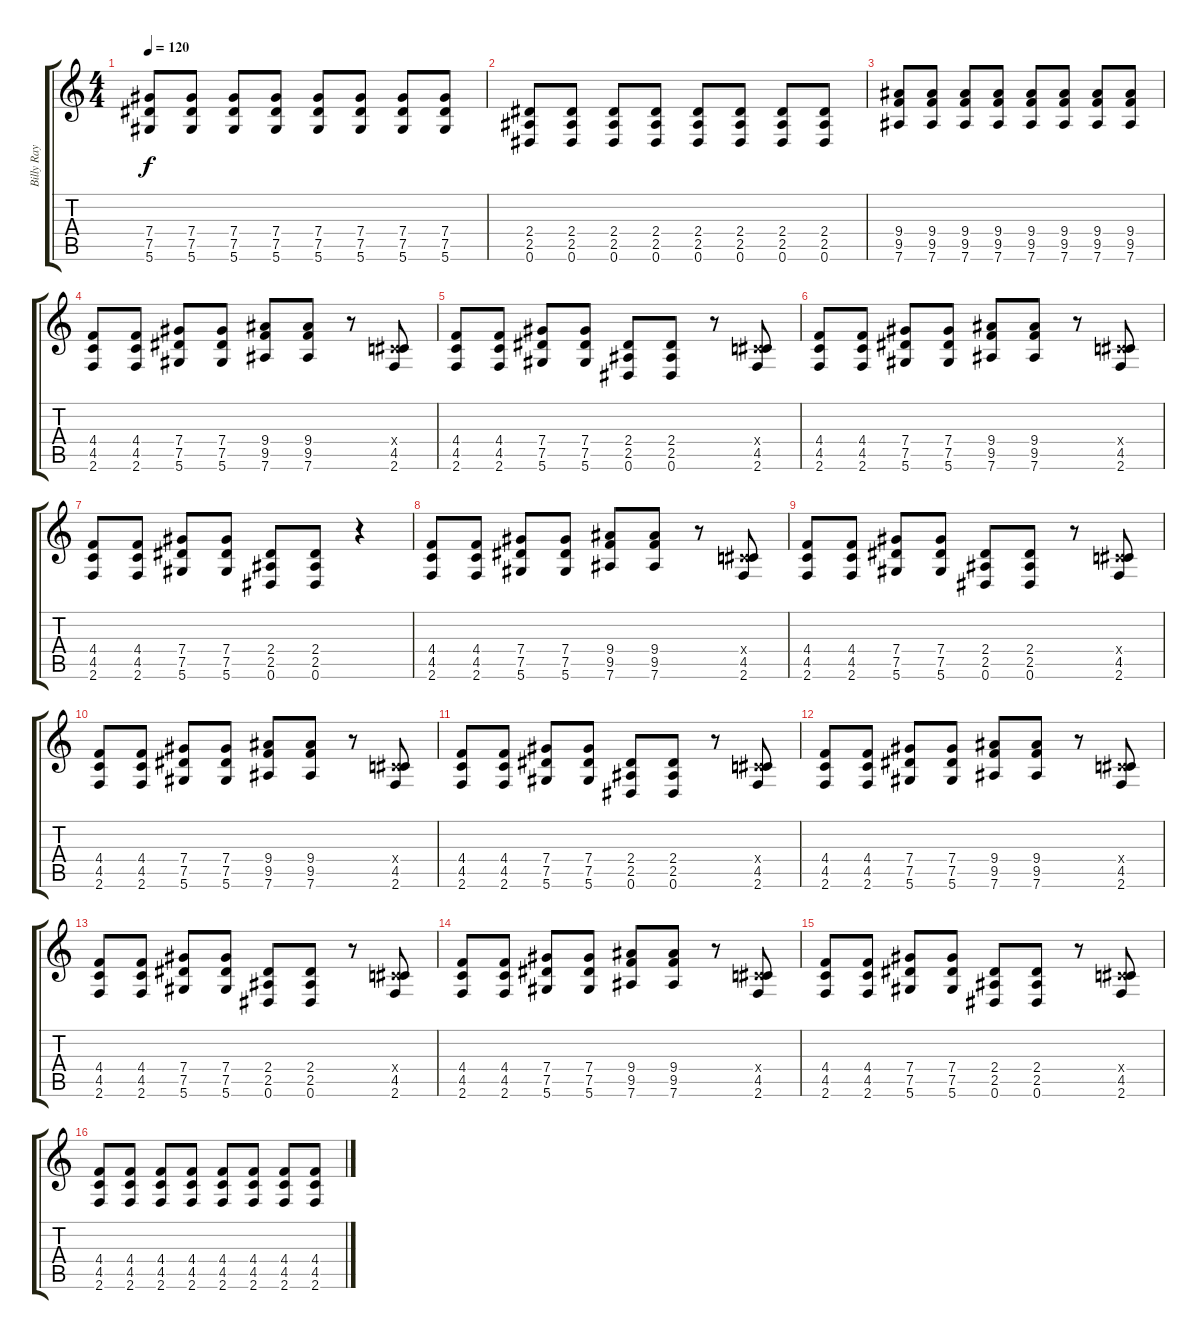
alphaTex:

\track ("Billy Ray Cyrus" "Billy Ray ") {instrument distortionguitar}
\staff {score tabs}
\tuning (Eb4 Bb3 Gb3 Db3 Ab2 Eb2) {hide}
\ts (4 4)
\tempo 120
\clef g2
\ks c
(7.4 7.5 5.6).8{dy f} (7.4 7.5 5.6).8 (7.4 7.5 5.6).8 (7.4 7.5 5.6).8 (7.4 7.5 5.6).8 (7.4 7.5 5.6).8 (7.4 7.5 5.6).8 (7.4 7.5 5.6).8 |
(2.4 2.5 0.6).8 (2.4 2.5 0.6).8 (2.4 2.5 0.6).8 (2.4 2.5 0.6).8 (2.4 2.5 0.6).8 (2.4 2.5 0.6).8 (2.4 2.5 0.6).8 (2.4 2.5 0.6).8 |
(9.4 9.5 7.6).8 (9.4 9.5 7.6).8 (9.4 9.5 7.6).8 (9.4 9.5 7.6).8 (9.4 9.5 7.6).8 (9.4 9.5 7.6).8 (9.4 9.5 7.6).8 (9.4 9.5 7.6).8 |
(4.4 4.5 2.6).8 (4.4 4.5 2.6).8 (7.4 7.5 5.6).8 (7.4 7.5 5.6).8 (9.4 9.5 7.6).8 (9.4 9.5 7.6).8 r.8 (0.4{x} 4.5 2.6).8 |
(4.4 4.5 2.6).8 (4.4 4.5 2.6).8 (7.4 7.5 5.6).8 (7.4 7.5 5.6).8 (2.4 2.5 0.6).8 (2.4 2.5 0.6).8 r.8 (0.4{x} 4.5 2.6).8 |
(4.4 4.5 2.6).8 (4.4 4.5 2.6).8 (7.4 7.5 5.6).8 (7.4 7.5 5.6).8 (9.4 9.5 7.6).8 (9.4 9.5 7.6).8 r.8 (0.4{x} 4.5 2.6).8 |
(4.4 4.5 2.6).8 (4.4 4.5 2.6).8 (7.4 7.5 5.6).8 (7.4 7.5 5.6).8 (2.4 2.5 0.6).8 (2.4 2.5 0.6).8 r.4 |
(4.4 4.5 2.6).8 (4.4 4.5 2.6).8 (7.4 7.5 5.6).8 (7.4 7.5 5.6).8 (9.4 9.5 7.6).8 (9.4 9.5 7.6).8 r.8 (0.4{x} 4.5 2.6).8 |
(4.4 4.5 2.6).8 (4.4 4.5 2.6).8 (7.4 7.5 5.6).8 (7.4 7.5 5.6).8 (2.4 2.5 0.6).8 (2.4 2.5 0.6).8 r.8 (0.4{x} 4.5 2.6).8 |
(4.4 4.5 2.6).8 (4.4 4.5 2.6).8 (7.4 7.5 5.6).8 (7.4 7.5 5.6).8 (9.4 9.5 7.6).8 (9.4 9.5 7.6).8 r.8 (0.4{x} 4.5 2.6).8 |
(4.4 4.5 2.6).8 (4.4 4.5 2.6).8 (7.4 7.5 5.6).8 (7.4 7.5 5.6).8 (2.4 2.5 0.6).8 (2.4 2.5 0.6).8 r.8 (0.4{x} 4.5 2.6).8 |
(4.4 4.5 2.6).8 (4.4 4.5 2.6).8 (7.4 7.5 5.6).8 (7.4 7.5 5.6).8 (9.4 9.5 7.6).8 (9.4 9.5 7.6).8 r.8 (0.4{x} 4.5 2.6).8 |
(4.4 4.5 2.6).8 (4.4 4.5 2.6).8 (7.4 7.5 5.6).8 (7.4 7.5 5.6).8 (2.4 2.5 0.6).8 (2.4 2.5 0.6).8 r.8 (0.4{x} 4.5 2.6).8 |
(4.4 4.5 2.6).8 (4.4 4.5 2.6).8 (7.4 7.5 5.6).8 (7.4 7.5 5.6).8 (9.4 9.5 7.6).8 (9.4 9.5 7.6).8 r.8 (0.4{x} 4.5 2.6).8 |
(4.4 4.5 2.6).8 (4.4 4.5 2.6).8 (7.4 7.5 5.6).8 (7.4 7.5 5.6).8 (2.4 2.5 0.6).8 (2.4 2.5 0.6).8 r.8 (0.4{x} 4.5 2.6).8 |
(4.4 4.5 2.6).8 (4.4 4.5 2.6).8 (4.4 4.5 2.6).8 (4.4 4.5 2.6).8 (4.4 4.5 2.6).8 (4.4 4.5 2.6).8 (4.4 4.5 2.6).8 (4.4 4.5 2.6).8
